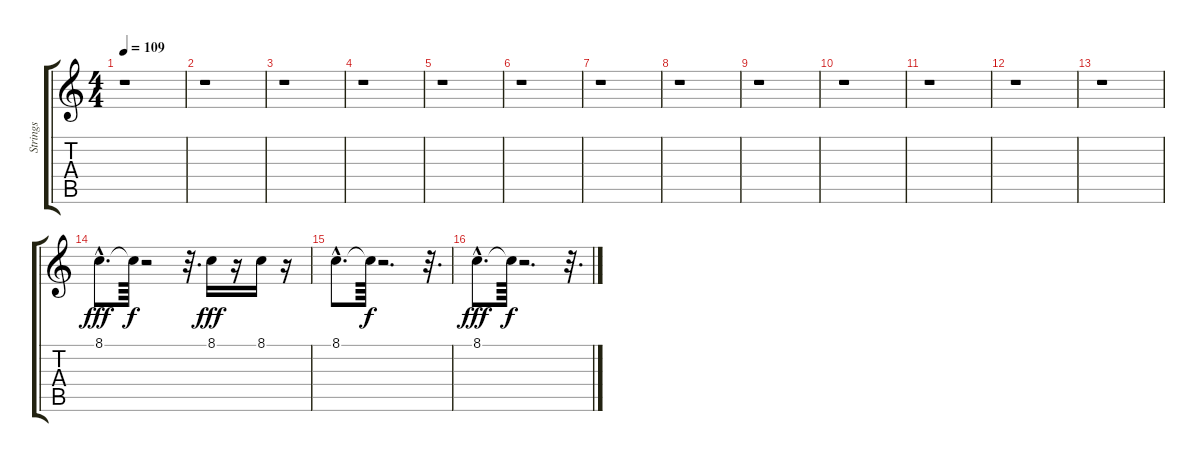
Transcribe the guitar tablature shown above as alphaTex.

\track ("Strings" "Strings") {instrument stringensemble1}
\staff {score tabs}
\tuning (E4 B3 G3 D3 A2 E2) {hide}
\ts (4 4)
\tempo 109
\clef g2
\ks c
r.1{dy f} |
r.1 |
r.1 |
r.1 |
r.1 |
r.1 |
r.1 |
r.1 |
r.1 |
r.1 |
r.1 |
r.1 |
r.1 |
8.1{hac}.8{d dy fff} 8.1{t}.64{dy f} r.2 r.32{d} 8.1.16{dy fff} r.16 8.1.16 r.16 |
8.1{hac}.8{d} 8.1{t}.64{dy f} r.2{d} r.32{d} |
8.1{hac}.8{d dy fff} 8.1{t}.64{dy f} r.2{d} r.32{d}
